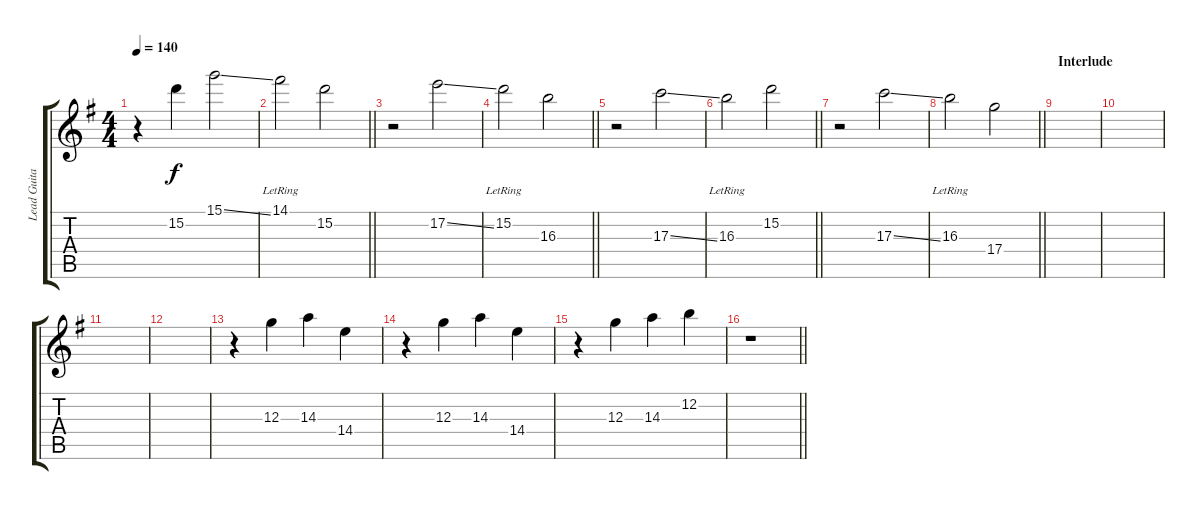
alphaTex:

\track ("Lead Guitar" "Lead Guita") {instrument overdrivenguitar}
\staff {score tabs}
\tuning (E4 B3 G3 D3 A2 E2) {hide}
\ts (4 4)
\tempo 140
\clef g2
\ks g
r.4{dy f} 15.2.4 15.1{ss}.2 |
\barLineRight lightlight
14.1{lr}.2 15.2.2 |
r.2 17.2{ss}.2 |
\barLineRight lightlight
15.2{lr}.2 16.3.2 |
r.2 17.3{ss}.2 |
\barLineRight lightlight
16.3{lr}.2 15.2.2 |
r.2 17.3{ss}.2 |
\barLineRight lightlight
16.3{lr}.2 17.4.2 |
\section ("" "Interlude")
|
|
|
|
r.4 12.3.4 14.3.4 14.4.4 |
r.4 12.3.4 14.3.4 14.4.4 |
r.4 12.3.4 14.3.4 12.2.4 |
\barLineRight lightlight
r.1
